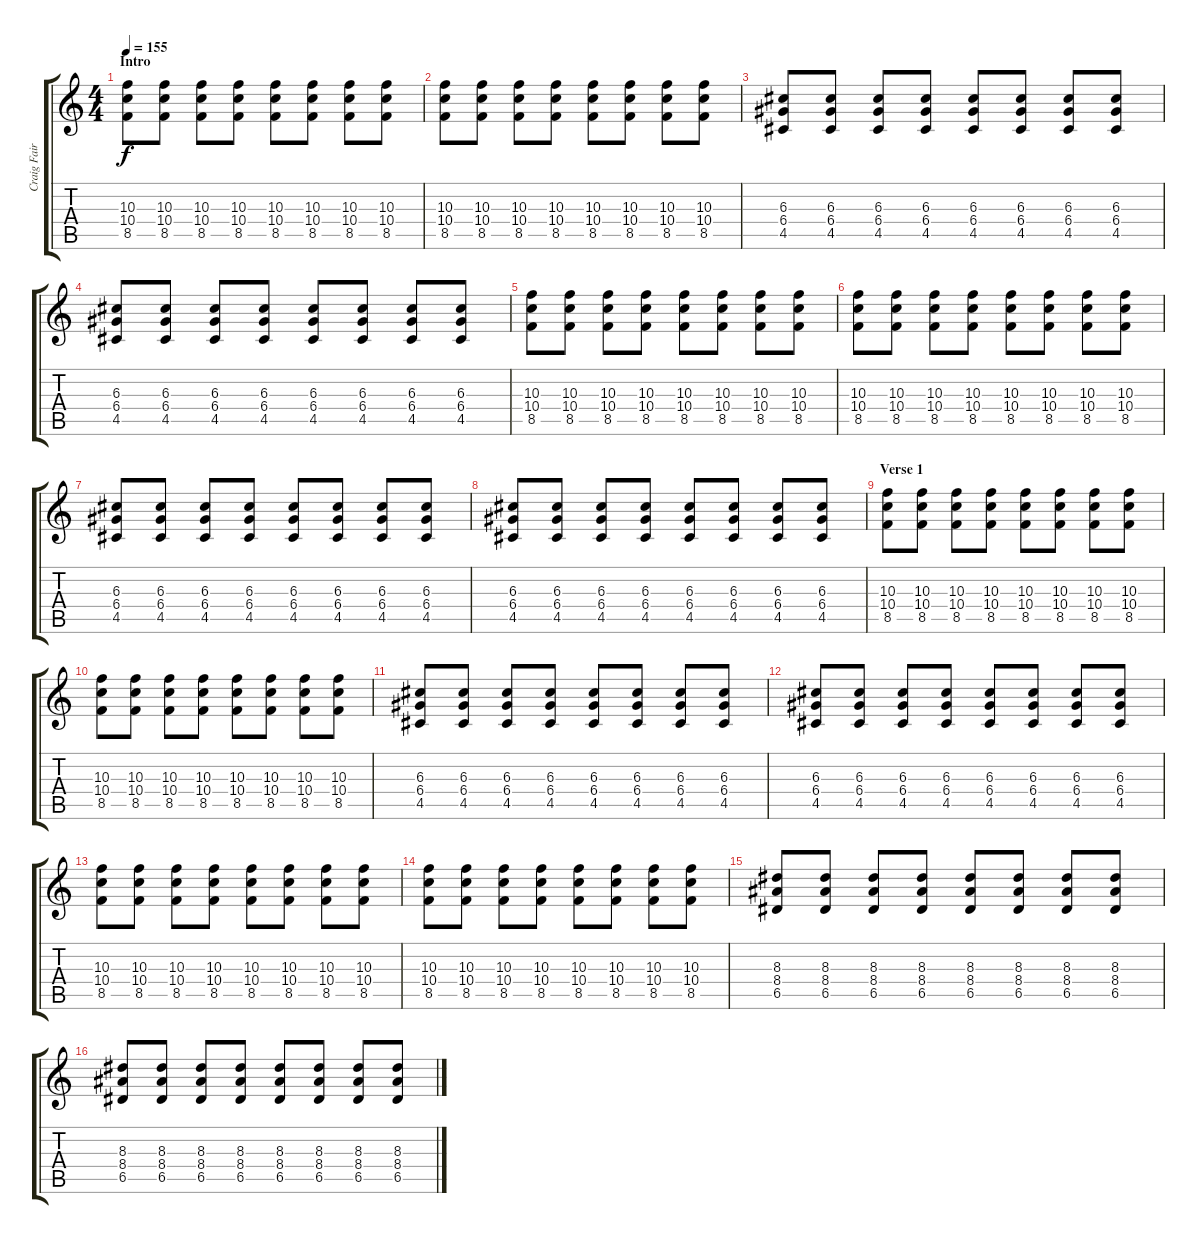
\track ("Craig Fairbaugh Guitar 1" "Craig Fair") {instrument overdrivenguitar}
\staff {score tabs}
\tuning (E4 B3 G3 D3 A2 E2) {hide}
\ts (4 4)
\section ("" "Intro")
\tempo 155
\clef g2
\ks c
(10.3 10.4 8.5).8{dy f instrument overdrivenguitar} (10.3 10.4 8.5).8 (10.3 10.4 8.5).8 (10.3 10.4 8.5).8 (10.3 10.4 8.5).8 (10.3 10.4 8.5).8 (10.3 10.4 8.5).8 (10.3 10.4 8.5).8 |
(10.3 10.4 8.5).8 (10.3 10.4 8.5).8 (10.3 10.4 8.5).8 (10.3 10.4 8.5).8 (10.3 10.4 8.5).8 (10.3 10.4 8.5).8 (10.3 10.4 8.5).8 (10.3 10.4 8.5).8 |
(6.3 6.4 4.5).8 (6.3 6.4 4.5).8 (6.3 6.4 4.5).8 (6.3 6.4 4.5).8 (6.3 6.4 4.5).8 (6.3 6.4 4.5).8 (6.3 6.4 4.5).8 (6.3 6.4 4.5).8 |
(6.3 6.4 4.5).8 (6.3 6.4 4.5).8 (6.3 6.4 4.5).8 (6.3 6.4 4.5).8 (6.3 6.4 4.5).8 (6.3 6.4 4.5).8 (6.3 6.4 4.5).8 (6.3 6.4 4.5).8 |
(10.3 10.4 8.5).8 (10.3 10.4 8.5).8 (10.3 10.4 8.5).8 (10.3 10.4 8.5).8 (10.3 10.4 8.5).8 (10.3 10.4 8.5).8 (10.3 10.4 8.5).8 (10.3 10.4 8.5).8 |
(10.3 10.4 8.5).8 (10.3 10.4 8.5).8 (10.3 10.4 8.5).8 (10.3 10.4 8.5).8 (10.3 10.4 8.5).8 (10.3 10.4 8.5).8 (10.3 10.4 8.5).8 (10.3 10.4 8.5).8 |
(6.3 6.4 4.5).8 (6.3 6.4 4.5).8 (6.3 6.4 4.5).8 (6.3 6.4 4.5).8 (6.3 6.4 4.5).8 (6.3 6.4 4.5).8 (6.3 6.4 4.5).8 (6.3 6.4 4.5).8 |
(6.3 6.4 4.5).8 (6.3 6.4 4.5).8 (6.3 6.4 4.5).8 (6.3 6.4 4.5).8 (6.3 6.4 4.5).8 (6.3 6.4 4.5).8 (6.3 6.4 4.5).8 (6.3 6.4 4.5).8 |
\section ("" "Verse 1")
(10.3 10.4 8.5).8 (10.3 10.4 8.5).8 (10.3 10.4 8.5).8 (10.3 10.4 8.5).8 (10.3 10.4 8.5).8 (10.3 10.4 8.5).8 (10.3 10.4 8.5).8 (10.3 10.4 8.5).8 |
(10.3 10.4 8.5).8 (10.3 10.4 8.5).8 (10.3 10.4 8.5).8 (10.3 10.4 8.5).8 (10.3 10.4 8.5).8 (10.3 10.4 8.5).8 (10.3 10.4 8.5).8 (10.3 10.4 8.5).8 |
(6.3 6.4 4.5).8 (6.3 6.4 4.5).8 (6.3 6.4 4.5).8 (6.3 6.4 4.5).8 (6.3 6.4 4.5).8 (6.3 6.4 4.5).8 (6.3 6.4 4.5).8 (6.3 6.4 4.5).8 |
(6.3 6.4 4.5).8 (6.3 6.4 4.5).8 (6.3 6.4 4.5).8 (6.3 6.4 4.5).8 (6.3 6.4 4.5).8 (6.3 6.4 4.5).8 (6.3 6.4 4.5).8 (6.3 6.4 4.5).8 |
(10.3 10.4 8.5).8 (10.3 10.4 8.5).8 (10.3 10.4 8.5).8 (10.3 10.4 8.5).8 (10.3 10.4 8.5).8 (10.3 10.4 8.5).8 (10.3 10.4 8.5).8 (10.3 10.4 8.5).8 |
(10.3 10.4 8.5).8 (10.3 10.4 8.5).8 (10.3 10.4 8.5).8 (10.3 10.4 8.5).8 (10.3 10.4 8.5).8 (10.3 10.4 8.5).8 (10.3 10.4 8.5).8 (10.3 10.4 8.5).8 |
(8.3 8.4 6.5).8 (8.3 8.4 6.5).8 (8.3 8.4 6.5).8 (8.3 8.4 6.5).8 (8.3 8.4 6.5).8 (8.3 8.4 6.5).8 (8.3 8.4 6.5).8 (8.3 8.4 6.5).8 |
(8.3 8.4 6.5).8 (8.3 8.4 6.5).8 (8.3 8.4 6.5).8 (8.3 8.4 6.5).8 (8.3 8.4 6.5).8 (8.3 8.4 6.5).8 (8.3 8.4 6.5).8 (8.3 8.4 6.5).8
